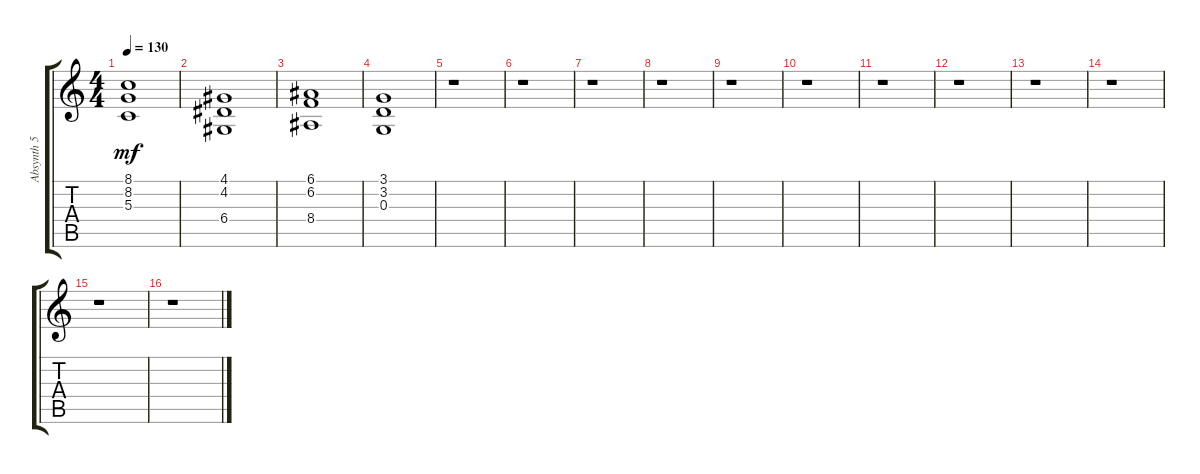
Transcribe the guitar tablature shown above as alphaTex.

\track ("Absynth 5 (MIDI)" "Absynth 5 ") {instrument stringensemble1}
\staff {score tabs}
\tuning (E4 B3 G3 D3 A2 E2) {hide}
\ts (4 4)
\tempo 130
\clef g2
\ks c
(8.1 8.2 5.3).1{dy mf} |
(4.1 4.2 6.4).1 |
(6.1 6.2 8.4).1 |
(3.1 3.2 0.3).1 |
r.1 |
r.1 |
r.1 |
r.1 |
r.1 |
r.1 |
r.1 |
r.1 |
r.1 |
r.1 |
r.1 |
r.1
